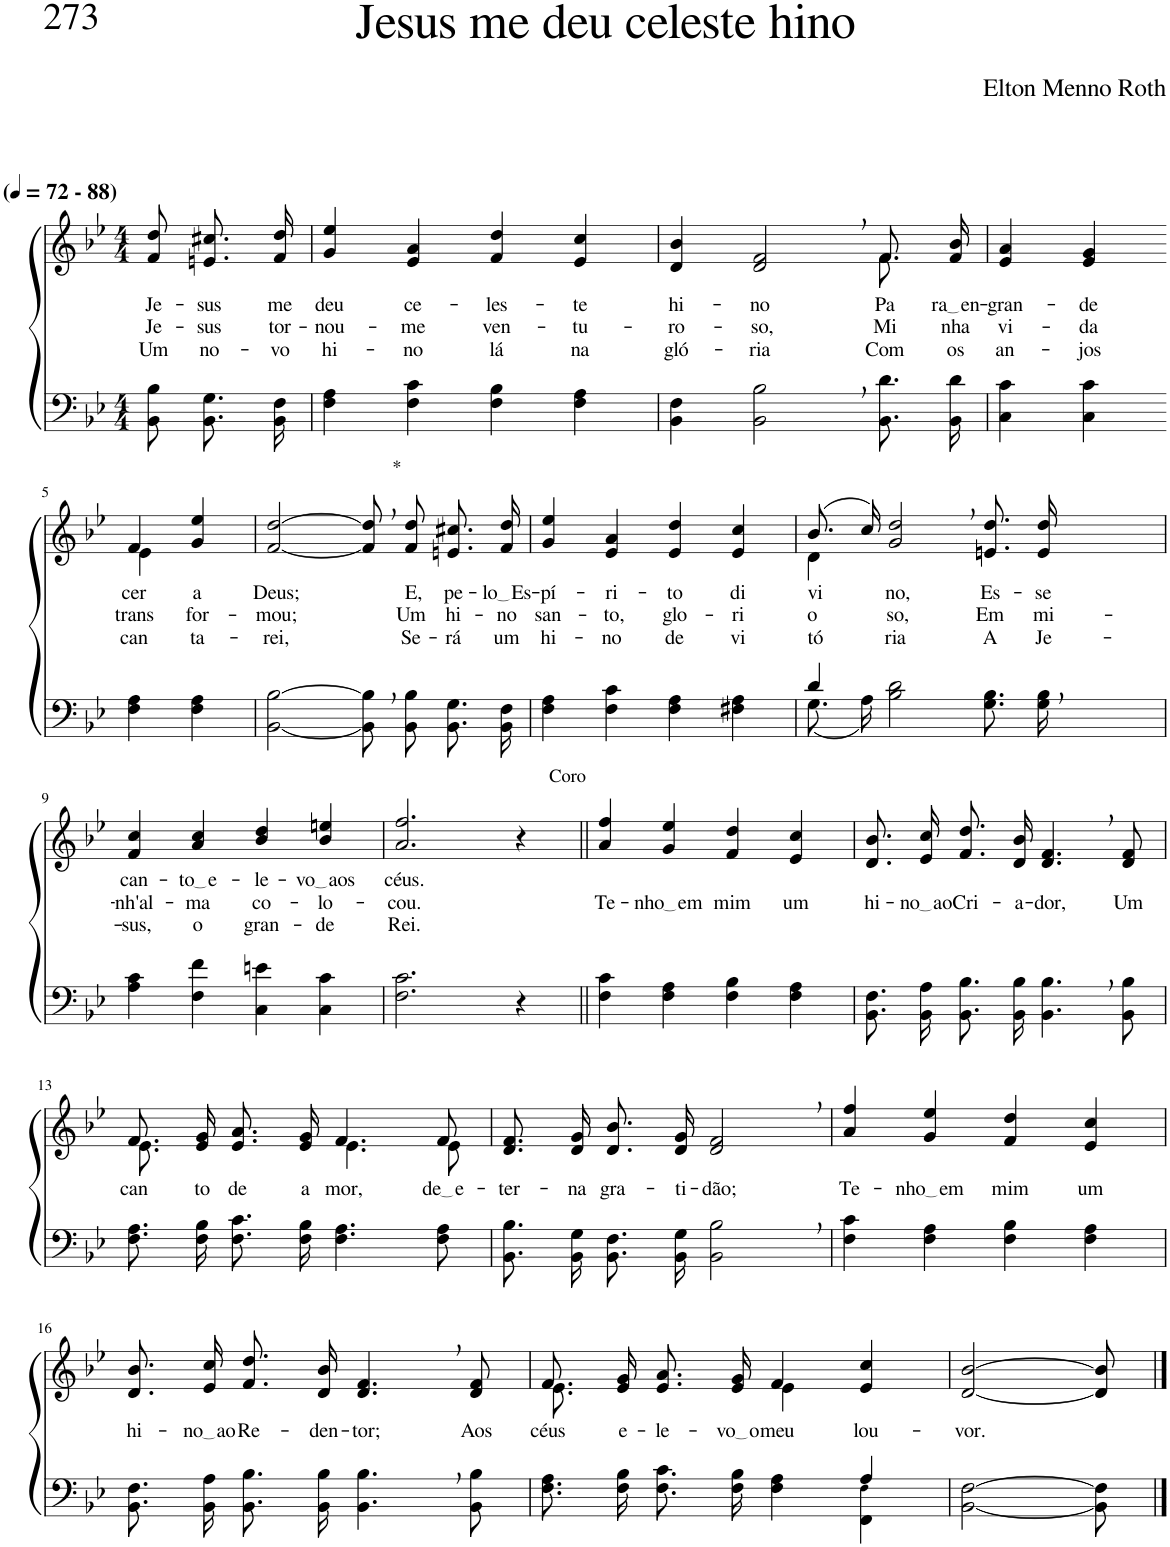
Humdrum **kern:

**kern	**kern	**text	**text	**text
*part2	*part1	*part1	*part1	*part1
*staff2	*staff1	*staff1	*staff1	*staff1
*I"Parte III e IV	*I"Parte I e II	*	*	*
*clefF4	*clefG2	*	*	*
*Trd1c2	*Trd1c2	*	*	*
*k[b-e-]	*k[b-e-]	*	*	*
*M4/4	*M4/4	*	*	*
*MM72	*MM72	*	*	*
=1	=1	=1	=1	=1
!	!LO:TX:a:B:t=(	!	!	!
!	!LO:TX:a:B:t=- 88)	!	!	!
!	!	!LO:LY:b	!LO:LY:b	!LO:LY:b
8BB-\ 8B-\	8f/ 8dd/	Je-	Je-	Um
!	!	!LO:LY:b	!LO:LY:b	!LO:LY:b
8.BB-\ 8.G\L	8.en/ 8.cc#X/L	-sus	-sus	no-
!	!	!LO:LY:b	!LO:LY:b	!LO:LY:b
16BB-\ 16F\Jk	16f/ 16dd/Jk	me	tor-	-vo
=2	=2	=2	=2	=2
!	!	!LO:LY:b	!LO:LY:b	!LO:LY:b
4F\ 4A\	4g/ 4ee-/	deu	-nou-	hi-
!	!	!LO:LY:b	!LO:LY:b	!LO:LY:b
4F\ 4c\	4e-/ 4a/	ce-	-me	-no
!	!	!LO:LY:b	!LO:LY:b	!LO:LY:b
4F\ 4B-\	4f/ 4dd/	-les-	ven-	lá
!	!	!LO:LY:b	!LO:LY:b	!LO:LY:b
4F\ 4A\	4e-/ 4cc/	-te	-tu-	na
=3	=3	=3	=3	=3
!	!	!LO:LY:b	!LO:LY:b	!LO:LY:b
*	*^	*	*	*
4BB-\ 4F\	4d/ 4b-/	2.ryy	hi-	-ro-	gló-
!	!	!	!LO:LY:b	!LO:LY:b	!LO:LY:b
2BB-\, 2B-\,	2d/, 2f/,	.	-no	-so,	-ria
!	!	!	!LO:LY:b	!LO:LY:b	!LO:LY:b
8.BB-\ 8.d\L	8.f/L	8.f\	Pa-	Mi-	Com
!	!	!	!LO:LY:b	!LO:LY:b	!LO:LY:b
16BB-\ 16d\Jk	16f/ 16b-/Jk	16ryy	ra en	-nha	os
=4	=4	=4	=4	=4	=4
!	!	!	!LO:LY:b	!LO:LY:b	!LO:LY:b
*	*v	*v	*	*	*
4C\ 4c\	4e-/ 4a/	-gran-	vi-	an-
!	!	!LO:LY:b	!LO:LY:b	!LO:LY:b
4C\ 4c\	4e-/ 4g/	-de-	-da	-jos
!!LO:LB:g=z
=5-	=5-	=5-	=5-	=5-
*	*^	*	*	*
!	!	!	!LO:LY:b	!LO:LY:b	!LO:LY:b
4F\ 4A\	4f/	4e-\	-cer	trans-	can-
!	!	!	!LO:LY:b	!LO:LY:b	!LO:LY:b
4F\ 4A\	4g/ 4ee-/	4ryy	a	-for-	ta-
=6	=6	=6	=6	=6	=6
!	!	!	!LO:LY:b	!LO:LY:b	!LO:LY:b
*	*v	*v	*	*	*
[2BB-\ [2B-\	[2f/ [2dd/	Deus;	-mou;	-rei,
!	!LO:TX:a:t=*	!	!	!
8BB-],\ 8B-],\L	8f],/ 8dd],/L	.	.	.
!	!	!LO:LY:b	!LO:LY:b	!LO:LY:b
8BB-\ 8B-\J	8f/ 8dd/J	E,	Um	Se-
!	!	!LO:LY:b	!LO:LY:b	!LO:LY:b
8.BB-\ 8.G\L	8.en/ 8.cc#X/L	pe-	hi-	-rá
!	!	!LO:LY:b	!LO:LY:b	!LO:LY:b
16BB-\ 16F\Jk	16f/ 16dd/Jk	lo Es	-no	um
=7	=7	=7	=7	=7
!	!	!LO:LY:b	!LO:LY:b	!LO:LY:b
4F\ 4A\	4g/ 4ee-/	-pí-	san-	hi-
!	!	!LO:LY:b	!LO:LY:b	!LO:LY:b
4F\ 4c\	4e-/ 4a/	-ri-	-to,	-no
!	!	!LO:LY:b	!LO:LY:b	!LO:LY:b
4F\ 4A\	4e-/ 4dd/	-to	glo-	de
!	!	!LO:LY:b	!LO:LY:b	!LO:LY:b
4F#X\ 4A\	4e-/ 4cc/	di-	-ri-	vi-
=8	=8	=8	=8	=8
*^	*^	*	*	*
!	!	!	!	!LO:LY:b	!LO:LY:b	!LO:LY:b
4d/	(8.G\L	(8.b-/L	4d\	-vi-	o-	-tó-
.	16A\Jk)	16cc/Jk)	.	.	.	.
!	!	!	!	!LO:LY:b	!LO:LY:b	!LO:LY:b
2.ryy	2B-\ 2d\	2g/, 2dd/,	2.ryy	-no,	-so,	-ria
!	!	!	!	!LO:LY:b	!LO:LY:b	!LO:LY:b
.	8.G\ 8.B-\L	8.en/ 8.dd/L	.	Es-	Em	A
!	!	!	!	!LO:LY:b	!LO:LY:b	!LO:LY:b
.	16G\ 16B-\Jk	16e/ 16dd/Jk	.	-se	mi-	Je-
*	*	*v	*v	*	*	*
!!LO:LB:g=z
=9	=9	=9	=9	=9	=9
!	!	!	!LO:LY:b	!LO:LY:b	!LO:LY:b
*v	*v	*	*	*	*
4A\ 4c\	4f/ 4cc/	can-	-nh'al-	-sus,
!	!	!LO:LY:b	!LO:LY:b	!LO:LY:b
4F\ 4f\	4a/ 4cc/	to e	-ma	o
!	!	!LO:LY:b	!LO:LY:b	!LO:LY:b
4C\ 4en\	4b-/ 4dd/	-le-	co-	gran-
!	!	!LO:LY:b	!LO:LY:b	!LO:LY:b
4C\ 4c\	4b-/ 4een/	vo aos	-lo-	-de
=10	=10	=10	=10	=10
!	!	!LO:LY:b	!LO:LY:b	!LO:LY:b
2.F\ 2.c\	2.a/ 2.ff/	céus.	-cou.	Rei.
!	!LO:TX:a:t=Coro	!	!	!
4r	4r	.	.	.
=11||	=11||	=11||	=11||	=11||
!	!	!	!LO:LY:b	!
4F\ 4c\	4a/ 4ff/	.	Te-	.
!	!	!	!LO:LY:b	!
4F\ 4A\	4g/ 4ee-/	.	nho em	.
!	!	!	!LO:LY:b	!
4F\ 4B-\	4f/ 4dd/	.	mim	.
!	!	!	!LO:LY:b	!
4F\ 4A\	4e-/ 4cc/	.	um	.
=12	=12	=12	=12	=12
!	!	!	!LO:LY:b	!
8.BB-\ 8.F\L	8.d/ 8.b-/L	.	hi-	.
!	!	!	!LO:LY:b	!
16BB-\ 16A\Jk	16e-/ 16cc/Jk	.	no ao	.
!	!	!	!LO:LY:b	!
8.BB-\ 8.B-\L	8.f/ 8.dd/L	.	Cri-	.
!	!	!	!LO:LY:b	!
16BB-\ 16B-\Jk	16d/ 16b-/Jk	.	-a-	.
!	!	!	!LO:LY:b	!
4.BB-\, 4.B-\,	4.d/, 4.f/,	.	-dor,	.
!	!	!	!LO:LY:b	!
8BB-\ 8B-\	8d/ 8f/	.	Um	.
!!LO:LB:g=z
=13	=13	=13	=13	=13
*	*^	*	*	*
!	!	!	!LO:LY:b	!	!
8.F\ 8.A\L	8.f/L	8.e-\	can-	.	.
!	!	!	!LO:LY:b	!	!
16F\ 16B-\Jk	16e-/ 16g/Jk	16ryy	-to	.	.
!	!	!	!LO:LY:b	!	!
*	*v	*v	*	*	*
8.F\ 8.c\L	8.e-/ 8.a/L	de	.	.
!	!	!LO:LY:b	!	!
16F\ 16B-\Jk	16e-/ 16g/Jk	a	.	.
*	*^	*	*	*
!	!	!	!LO:LY:b	!	!
4.F\ 4.A\	4.f/	4.e-\	mor,	.	.
!	!	!	!LO:LY:b	!	!
8F\ 8A\	8f/	8e-\	de e	.	.
=14	=14	=14	=14	=14	=14
!	!	!	!LO:LY:b	!	!
*	*v	*v	*	*	*
8.BB-\ 8.B-\L	8.d/ 8.f/L	-ter-	.	.
!	!	!LO:LY:b	!	!
16BB-\ 16G\Jk	16d/ 16g/Jk	-na	.	.
!	!	!LO:LY:b	!	!
8.BB-\ 8.F\L	8.d/ 8.b-/L	gra-	.	.
!	!	!LO:LY:b	!	!
16BB-\ 16G\Jk	16d/ 16g/Jk	-ti-	.	.
!	!	!LO:LY:b	!	!
2BB-\, 2B-\,	2d/, 2f/,	-dão;	.	.
=15	=15	=15	=15	=15
!	!	!LO:LY:b	!	!
4F\ 4c\	4a/ 4ff/	Te-	.	.
!	!	!LO:LY:b	!	!
4F\ 4A\	4g/ 4ee-/	nho em	.	.
!	!	!LO:LY:b	!	!
4F\ 4B-\	4f/ 4dd/	mim	.	.
!	!	!LO:LY:b	!	!
4F\ 4A\	4e-/ 4cc/	um	.	.
!!LO:LB:g=z
=16	=16	=16	=16	=16
!	!	!LO:LY:b	!	!
8.BB-\ 8.F\L	8.d/ 8.b-/L	hi-	.	.
!	!	!LO:LY:b	!	!
16BB-\ 16A\Jk	16e-/ 16cc/Jk	no ao	.	.
!	!	!LO:LY:b	!	!
8.BB-\ 8.B-\L	8.f/ 8.dd/L	Re-	.	.
!	!	!LO:LY:b	!	!
16BB-\ 16B-\Jk	16d/ 16b-/Jk	-den-	.	.
!	!	!LO:LY:b	!	!
4.BB-\, 4.B-\,	4.d/, 4.f/,	-tor;	.	.
!	!	!LO:LY:b	!	!
8BB-\ 8B-\	8d/ 8f/	Aos	.	.
=17	=17	=17	=17	=17
*^	*^	*	*	*
!	!	!	!	!LO:LY:b	!	!
2.ryy	8.F\ 8.A\L	8.f/L	8.e-\	céus	.	.
!	!	!	!	!LO:LY:b	!	!
.	16F\ 16B-\Jk	16e-/ 16g/Jk	16ryy	e-	.	.
!	!	!	!	!LO:LY:b	!	!
*	*	*v	*v	*	*	*
.	8.F\ 8.c\L	8.e-/ 8.a/L	-le-	.	.
!	!	!	!LO:LY:b	!	!
.	16F\ 16B-\Jk	16e-/ 16g/Jk	vo o	.	.
*	*	*^	*	*	*
!	!	!	!	!LO:LY:b	!	!
.	4F\ 4A\	4f/	4e-\	meu	.	.
!	!	!	!	!LO:LY:b	!	!
4A/	4FF\ 4F!\	4e-/ 4cc/	4ryy	lou-	.	.
=18	=18	=18	=18	=18	=18	=18
!	!	!	!	!LO:LY:b	!	!
*v	*v	*	*	*	*	*
*	*v	*v	*	*	*
[2BB-\ [2F\	[2d/ [2b-/	-vor.	.	.
8BB-\] 8F\]	8d/] 8b-/]	.	.	.
==	==	==	==	==
*-	*-	*-	*-	*-
